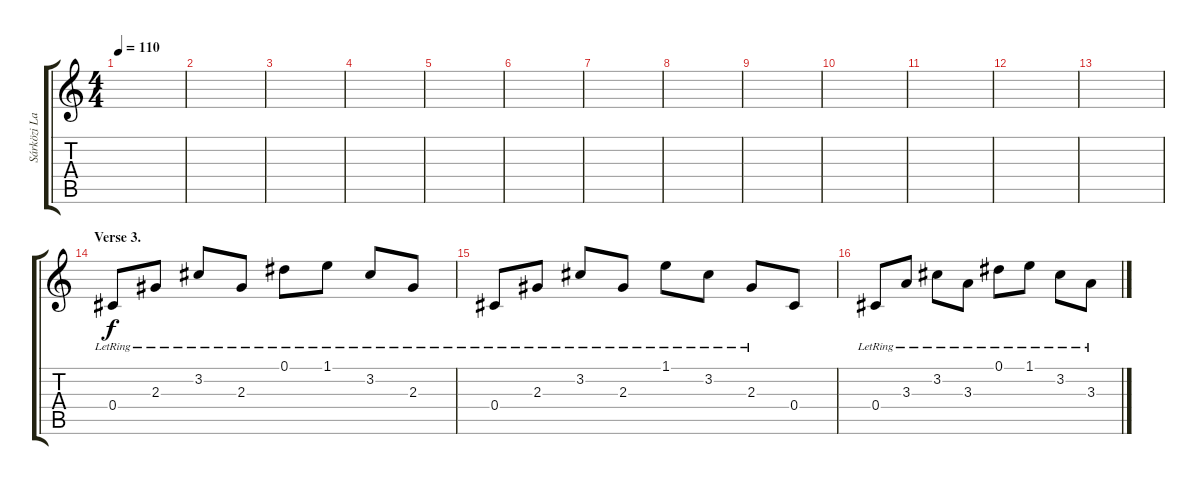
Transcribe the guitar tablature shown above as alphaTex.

\track ("Sárközi Lajos (gitár)" "Sárközi La") {instrument electricguitarclean}
\staff {score tabs}
\tuning (Eb4 Bb3 Gb3 Db3 Ab2 Eb2) {hide}
\ts (4 4)
\tempo 110
\clef g2
\ks c
|
|
|
|
|
|
|
|
|
|
|
|
|
\section ("" "Verse 3.")
0.4{lr}.8 2.3{lr}.8 3.2{lr}.8 2.3{lr}.8 0.1{lr}.8 1.1{lr}.8 3.2{lr}.8 2.3{lr}.8 |
0.4{lr}.8 2.3{lr}.8 3.2{lr}.8 2.3{lr}.8 1.1{lr}.8 3.2{lr}.8 2.3{lr}.8 0.4.8 |
0.4{lr}.8 3.3{lr}.8 3.2{lr}.8 3.3{lr}.8 0.1{lr}.8 1.1{lr}.8 3.2{lr}.8 3.3{lr}.8
